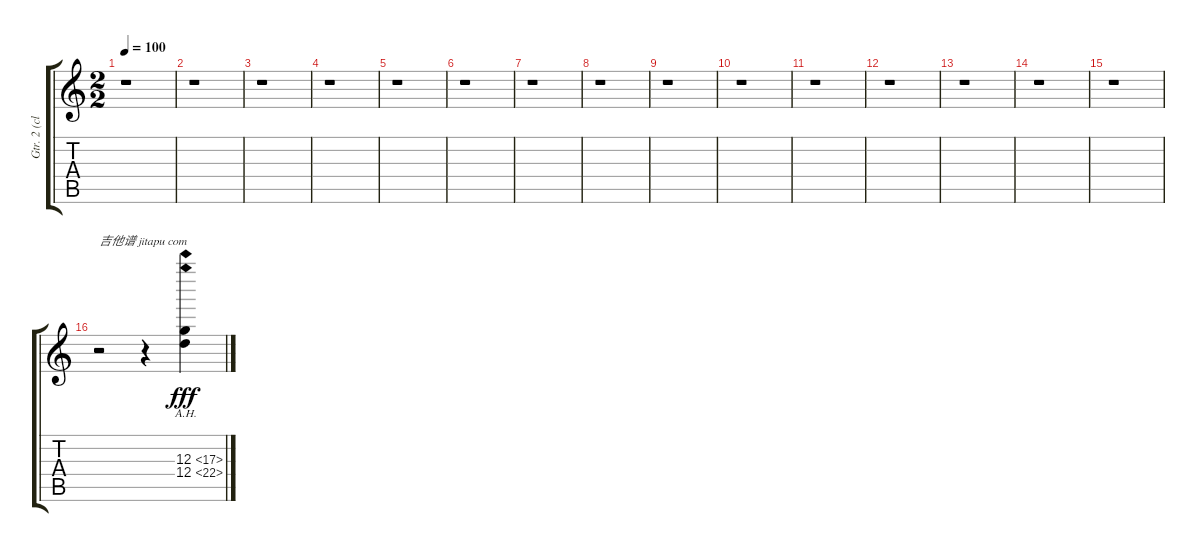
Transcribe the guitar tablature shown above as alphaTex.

\track ("Gtr. 2 (clean)" "Gtr. 2 (cl") {instrument electricguitarclean}
\staff {score tabs}
\tuning (E4 B3 G3 D3 A2 E2) {hide}
\ts (2 2)
\tempo 100
\clef g2
\ks c
r.1{dy fff instrument electricguitarclean} |
r.1 |
r.1 |
r.1 |
r.1 |
r.1 |
r.1 |
r.1 |
r.1 |
r.1 |
r.1 |
r.1 |
r.1 |
r.1 |
r.1 |
r.2{txt "吉他谱 jitapu com"} r.4 (12.3{ah 5} 12.4{ah 10}).4
